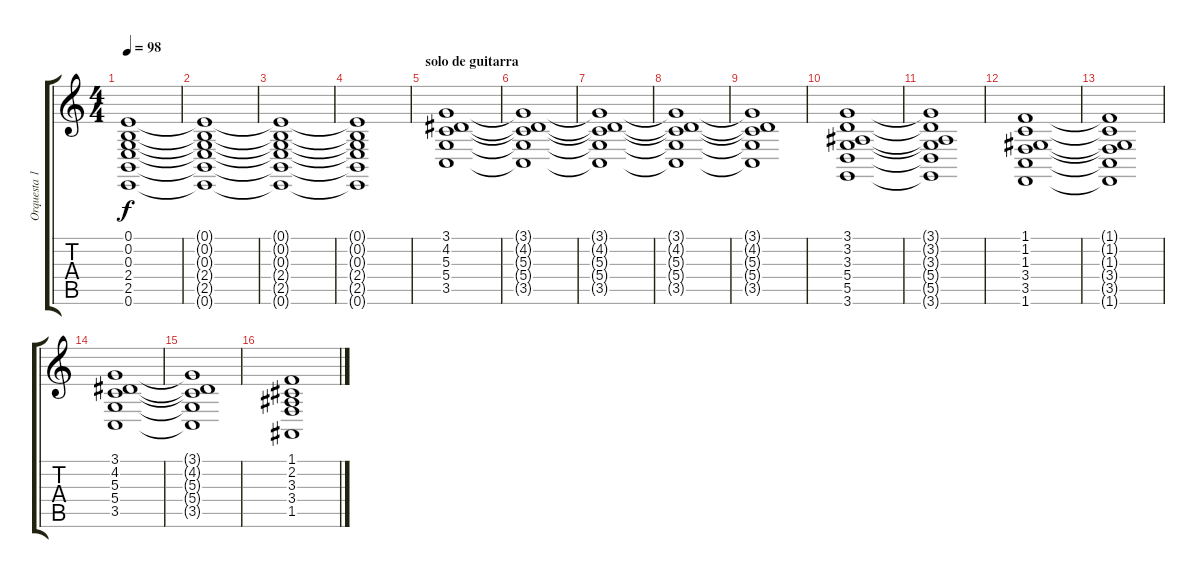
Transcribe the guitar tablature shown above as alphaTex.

\track ("Orquesta 1" "Orquesta 1") {instrument stringensemble1}
\staff {score tabs}
\tuning (E4 B3 G3 D3 A2 E2) {hide}
\ts (4 4)
\tempo 98
\clef g2
\ks c
(0.1{t} 0.2{t} 0.3{t} 2.4{t} 2.5{t} 0.6{t}).1{dy f} |
(0.1{t} 0.2{t} 0.3{t} 2.4{t} 2.5{t} 0.6{t}).1 |
(0.1{t} 0.2{t} 0.3{t} 2.4{t} 2.5{t} 0.6{t}).1 |
(0.1{t} 0.2{t} 0.3{t} 2.4{t} 2.5{t} 0.6{t}).1 |
\section ("" "solo de guitarra")
(3.1 4.2 5.3 5.4 3.5).1 |
(3.1{t} 4.2{t} 5.3{t} 5.4{t} 3.5{t}).1 |
(3.1{t} 4.2{t} 5.3{t} 5.4{t} 3.5{t}).1 |
(3.1{t} 4.2{t} 5.3{t} 5.4{t} 3.5{t}).1 |
(3.1{t} 4.2{t} 5.3{t} 5.4{t} 3.5{t}).1 |
(3.1 3.2 3.3 5.4 5.5 3.6).1 |
(3.1{t} 3.2{t} 3.3{t} 5.4{t} 5.5{t} 3.6{t}).1 |
(1.1 1.2 1.3 3.4 3.5 1.6).1 |
(1.1{t} 1.2{t} 1.3{t} 3.4{t} 3.5{t} 1.6{t}).1 |
(3.1 4.2 5.3 5.4 3.5).1 |
(3.1{t} 4.2{t} 5.3{t} 5.4{t} 3.5{t}).1 |
(1.1 2.2 3.3 3.4 1.5).1
